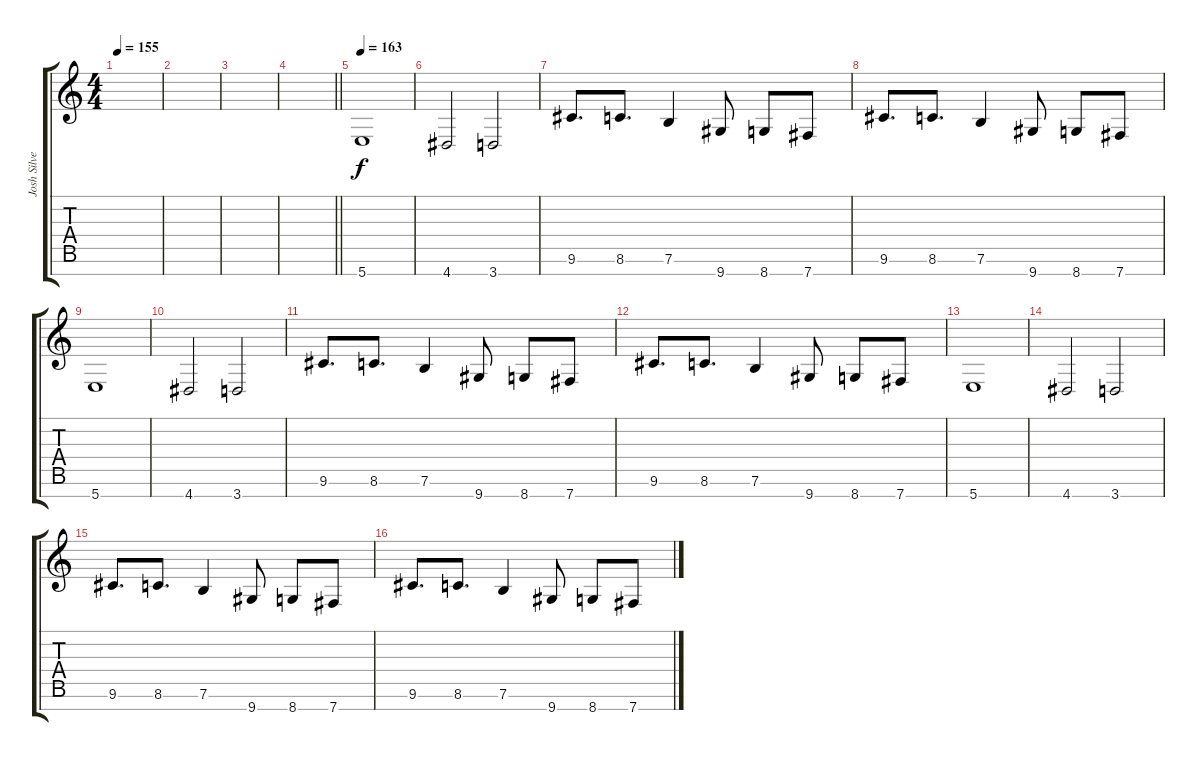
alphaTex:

\track ("Josh Silver" "Josh Silve") {instrument synthbass1}
\staff {score tabs}
\tuning (E4 B3 G3 D3 A2 E2 B1) {hide}
\ts (4 4)
\tempo 155
\clef g2
\ks c
|
|
|
\barLineRight lightlight
|
\section ("" "")
\tempo 163
5.7.1{volume 10 instrument synthvoice} |
4.7.2 3.7.2 |
9.6.8{d} 8.6.8{d} 7.6.4 9.7.8 8.7.8 7.7.8 |
9.6.8{d} 8.6.8{d} 7.6.4 9.7.8 8.7.8 7.7.8 |
5.7.1 |
4.7.2 3.7.2 |
9.6.8{d} 8.6.8{d} 7.6.4 9.7.8 8.7.8 7.7.8 |
9.6.8{d} 8.6.8{d} 7.6.4 9.7.8 8.7.8 7.7.8 |
5.7.1 |
4.7.2 3.7.2 |
9.6.8{d} 8.6.8{d} 7.6.4 9.7.8 8.7.8 7.7.8 |
9.6.8{d} 8.6.8{d} 7.6.4 9.7.8 8.7.8 7.7.8
